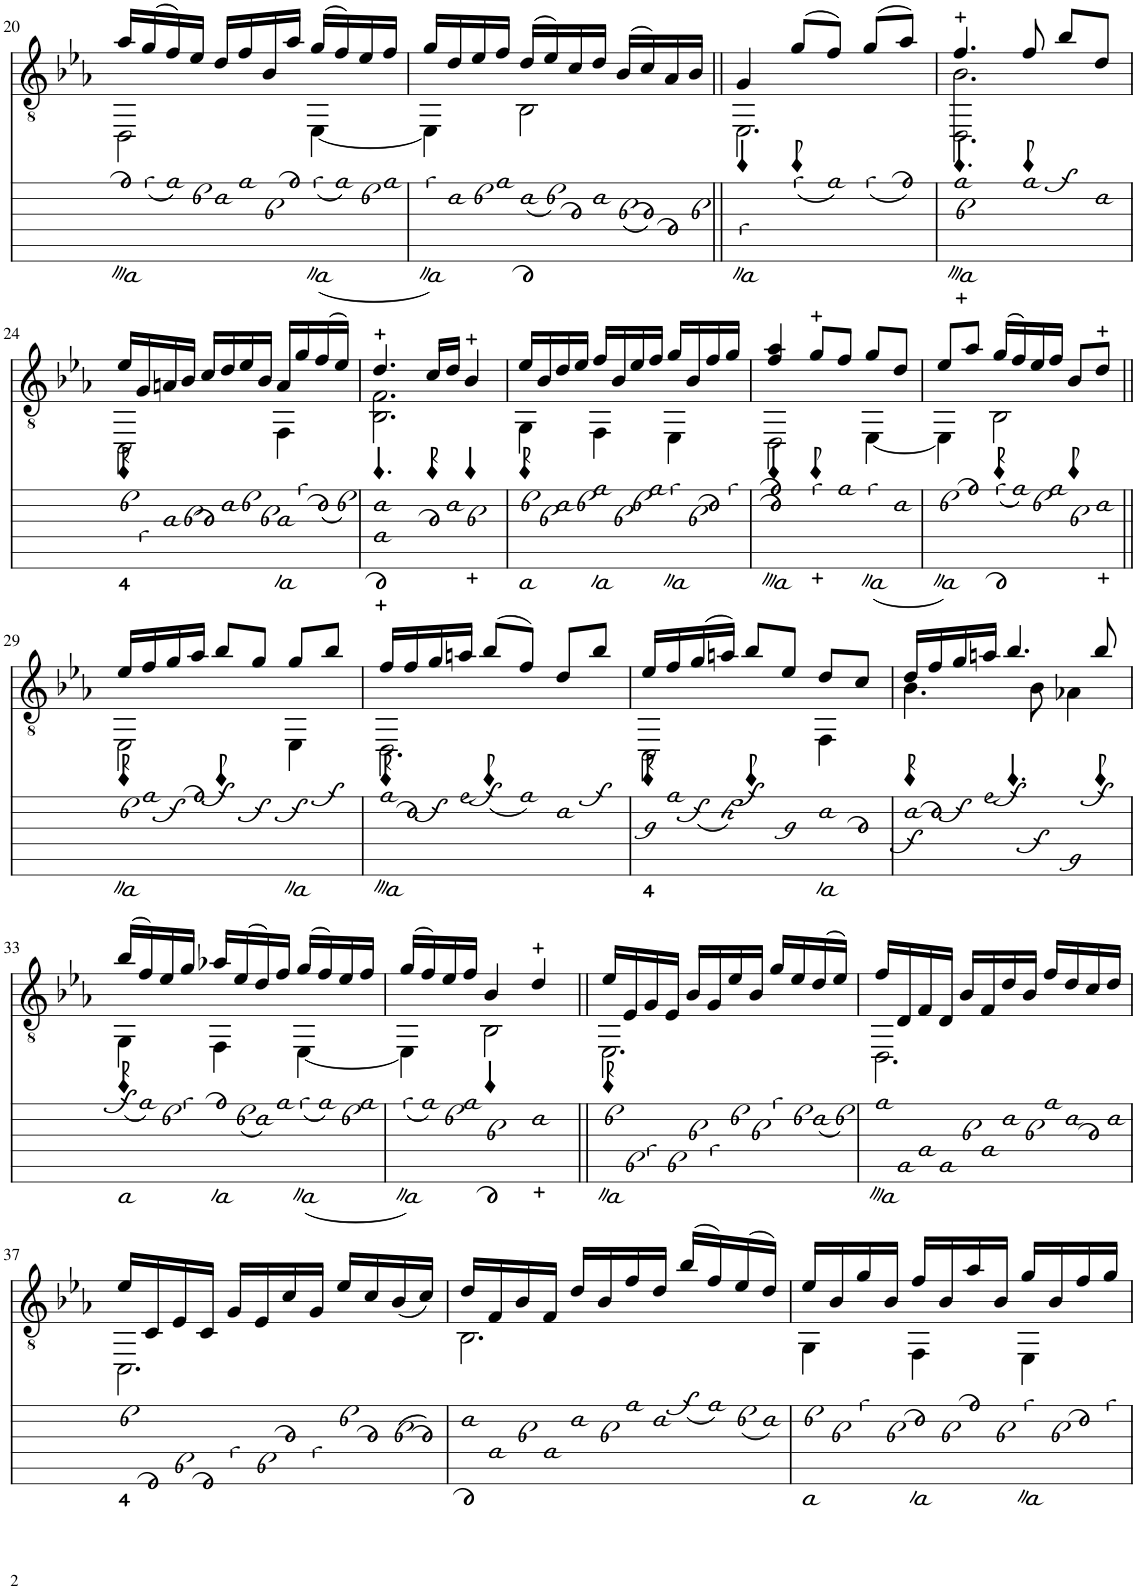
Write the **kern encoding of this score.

**kern	**kern
*part1	*part1
*staff2	*staff1
*I"Loutna	*
*I'Lout.	*
!!LO:PB:g=z
*	*clefGv2
*	*k[b-e-a-]
*M3/4	*M3/4
=20	=20
*^	*^
16a-LL	2DD	16a-/LL	2DD\
16gJ	.	(16g/	.
16fL	.	16f/)	.
16e-JJ	.	16e-/JJ	.
16dLL	.	16d/LL	.
16fJ	.	16f/	.
16B-L	.	16B-/	.
16a-JJ	.	16a-/JJ	.
16gLL	[4EE-	(16g/LL	[4EE-\
16fJ	.	16f/)	.
16e-L	.	16e-/	.
16fJJ	.	16f/JJ	.
=21	=21	=21	=21
16gLL	4EE-]	16g/LL	4EE-\]
16dJ	.	16d/	.
16e-L	.	16e-/	.
16fJJ	.	16f/JJ	.
16dLL	2BB-	(16d/LL	2BB-\
16e-J	.	16e-/)	.
16cL	.	16c/	.
16dJJ	.	16d/JJ	.
16B-LL	.	(16B-/LL	.
16cJ	.	16c/)	.
16A-L	.	16A-/	.
16B-JJ	.	16B-/JJ	.
=22||	=22||	=22||	=22||
4G	2.EE-	4G/	2.EE-\
8gL	.	(8g/L	.
8fJ	.	8f/J)	.
8gL	.	(8g/L	.
8a-J	.	8a-/J)	.
=23	=23	=23	=23
4.f	2.DD 2.B-	4.f/	2.DD\ 2.B-\
8f	.	8f/	.
8b-L	.	8b-/L	.
8dJ	.	8d/J	.
!!LO:LB:g=z	!!
=24	=24	=24	=24
16e-LL	2CC	16e-/LL	2CC\
16GJ	.	16G/	.
16A#XL	.	16An/	.
16B-JJ	.	16B-/JJ	.
16cLL	.	16c/LL	.
16dJ	.	16d/	.
16e-L	.	16e-/	.
16B-JJ	.	16B-/JJ	.
16ALL	4FF	16A/LL	4FF\
16gJ	.	16g/	.
16fL	.	(16f/	.
16e-JJ	.	16e-/JJ)	.
=25	=25	=25	=25
4.d	2.BB- 2.F	4.d/	2.BB-\ 2.F\
16cLL	.	16c/LL	.
16dJJ	.	16d/JJ	.
4B-	.	4B-/	.
=26	=26	=26	=26
16e-LL	4GG	16e-/LL	4GG\
16B-J	.	16B-/	.
16dL	.	16d/	.
16e-JJ	.	16e-/JJ	.
16fLL	4FF	16f/LL	4FF\
16B-J	.	16B-/	.
16e-L	.	16e-/	.
16fJJ	.	16f/JJ	.
16gLL	4EE-	16g/LL	4EE-\
16B-J	.	16B-/	.
16fL	.	16f/	.
16gJJ	.	16g/JJ	.
=27	=27	=27	=27
4f 4a-	2DD	4f/ 4a-/	2DD\
8gL	.	8g/L	.
8fJ	.	8f/J	.
8gL	[4EE-	8g/L	[4EE-\
8dJ	.	8d/J	.
=28	=28	=28	=28
8e-L	4EE-]	8e-/L	4EE-\]
8a-J	.	8a-/J	.
16gLL	2BB-	(16g/LL	2BB-\
16fJ	.	16f/)	.
16e-L	.	16e-/	.
16fJJ	.	16f/JJ	.
8B-L	.	8B-/L	.
8dJ	.	8d/J	.
!!LO:LB:g=z	!!
=29||	=29||	=29||	=29||
16e-LL	2EE-	16e-/LL	2EE-\
16fJ	.	16f/	.
16gL	.	16g/	.
16a-JJ	.	16a-/JJ	.
8b-L	.	8b-/L	.
8gJ	.	8g/J	.
8gL	4EE-	8g/L	4EE-\
8b-J	.	8b-/J	.
=30	=30	=30	=30
16fLL	2.DD	16f/LL	2.DD\
16fJ	.	16f/	.
16gL	.	16g/	.
16a#XJJ	.	16an/JJ	.
8b-L	.	(8b-/L	.
8fJ	.	8f/J)	.
8dL	.	8d/L	.
8b-J	.	8b-/J	.
=31	=31	=31	=31
16e-LL	2CC	16e-/LL	2CC\
16fJ	.	16f/	.
16gL	.	(16g/	.
16a#XJJ	.	16an/JJ)	.
8b-L	.	8b-/L	.
8e-J	.	8e-/J	.
8dL	4FF	8d/L	4FF\
8cJ	.	8c/J	.
=32	=32	=32	=32
16dLL	4.B-	16d/LL	4.B-\
16fJ	.	16f/	.
16gL	.	16g/	.
16a#XJJ	.	16an/JJ	.
4.b-	.	4.b-/	.
.	8B-	.	8B-\
.	4A-X	.	4A-X\
8b-	.	8b-/	.
!!LO:LB:g=z	!!
=33	=33	=33	=33
16b-LL	4GG	(16b-/LL	4GG\
16fJ	.	16f/)	.
16e-L	.	16e-/	.
16gJJ	.	16g/JJ	.
16a-XLL	4FF	16a-X/LL	4FF\
16e-J	.	(16e-/	.
16dL	.	16d/)	.
16fJJ	.	16f/JJ	.
16gLL	[4EE-	(16g/LL	[4EE-\
16fJ	.	16f/)	.
16e-L	.	16e-/	.
16fJJ	.	16f/JJ	.
=34	=34	=34	=34
16gLL	4EE-]	(16g/LL	4EE-\]
16fJ	.	16f/)	.
16e-L	.	16e-/	.
16fJJ	.	16f/JJ	.
4B-	2BB-	4B-/	2BB-\
4d	.	4d/	.
=35||	=35||	=35||	=35||
16e-LL	2.EE-	16e-/LL	2.EE-\
16E-J	.	16E-/	.
16GL	.	16G/	.
16E-JJ	.	16E-/JJ	.
16B-LL	.	16B-/LL	.
16GJ	.	16G/	.
16e-L	.	16e-/	.
16B-JJ	.	16B-/JJ	.
16gLL	.	16g/LL	.
16e-J	.	16e-/	.
16dL	.	(16d/	.
16e-JJ	.	16e-/JJ)	.
=36	=36	=36	=36
16fLL	2.DD	16f/LL	2.DD\
16DJ	.	16D/	.
16FL	.	16F/	.
16DJJ	.	16D/JJ	.
16B-LL	.	16B-/LL	.
16FJ	.	16F/	.
16dL	.	16d/	.
16B-JJ	.	16B-/JJ	.
16fLL	.	16f/LL	.
16dJ	.	16d/	.
16cL	.	16c/	.
16dJJ	.	16d/JJ	.
!!LO:LB:g=z	!!
=37	=37	=37	=37
16e-LL	2.CC	16e-/LL	2.CC\
16CJ	.	16C/	.
16E-L	.	16E-/	.
16CJJ	.	16C/JJ	.
16GLL	.	16G/LL	.
16E-J	.	16E-/	.
16cL	.	16c/	.
16GJJ	.	16G/JJ	.
16e-LL	.	16e-/LL	.
16cJ	.	16c/	.
16B-L	.	(<16B-/	.
16cJJ	.	16c/JJ)	.
=38	=38	=38	=38
16dLL	2.BB-	16d/LL	2.BB-\
16FJ	.	16F/	.
16B-L	.	16B-/	.
16FJJ	.	16F/JJ	.
16dLL	.	16d/LL	.
16B-J	.	16B-/	.
16fL	.	16f/	.
16dJJ	.	16d/JJ	.
16b-LL	.	(16b-/LL	.
16fJ	.	16f/)	.
16e-L	.	(16e-/	.
16dJJ	.	16d/JJ)	.
=39	=39	=39	=39
16e-LL	4GG	16e-/LL	4GG\
16B-J	.	16B-/	.
16gL	.	16g/	.
16B-JJ	.	16B-/JJ	.
16fLL	4FF	16f/LL	4FF\
16B-J	.	16B-/	.
16a-L	.	16a-/	.
16B-JJ	.	16B-/JJ	.
16gLL	4EE-	16g/LL	4EE-\
16B-J	.	16B-/	.
16fL	.	16f/	.
16gJJ	.	16g/JJ	.
*v	*v	*	*
*	*v	*v
=	=
*-	*-
